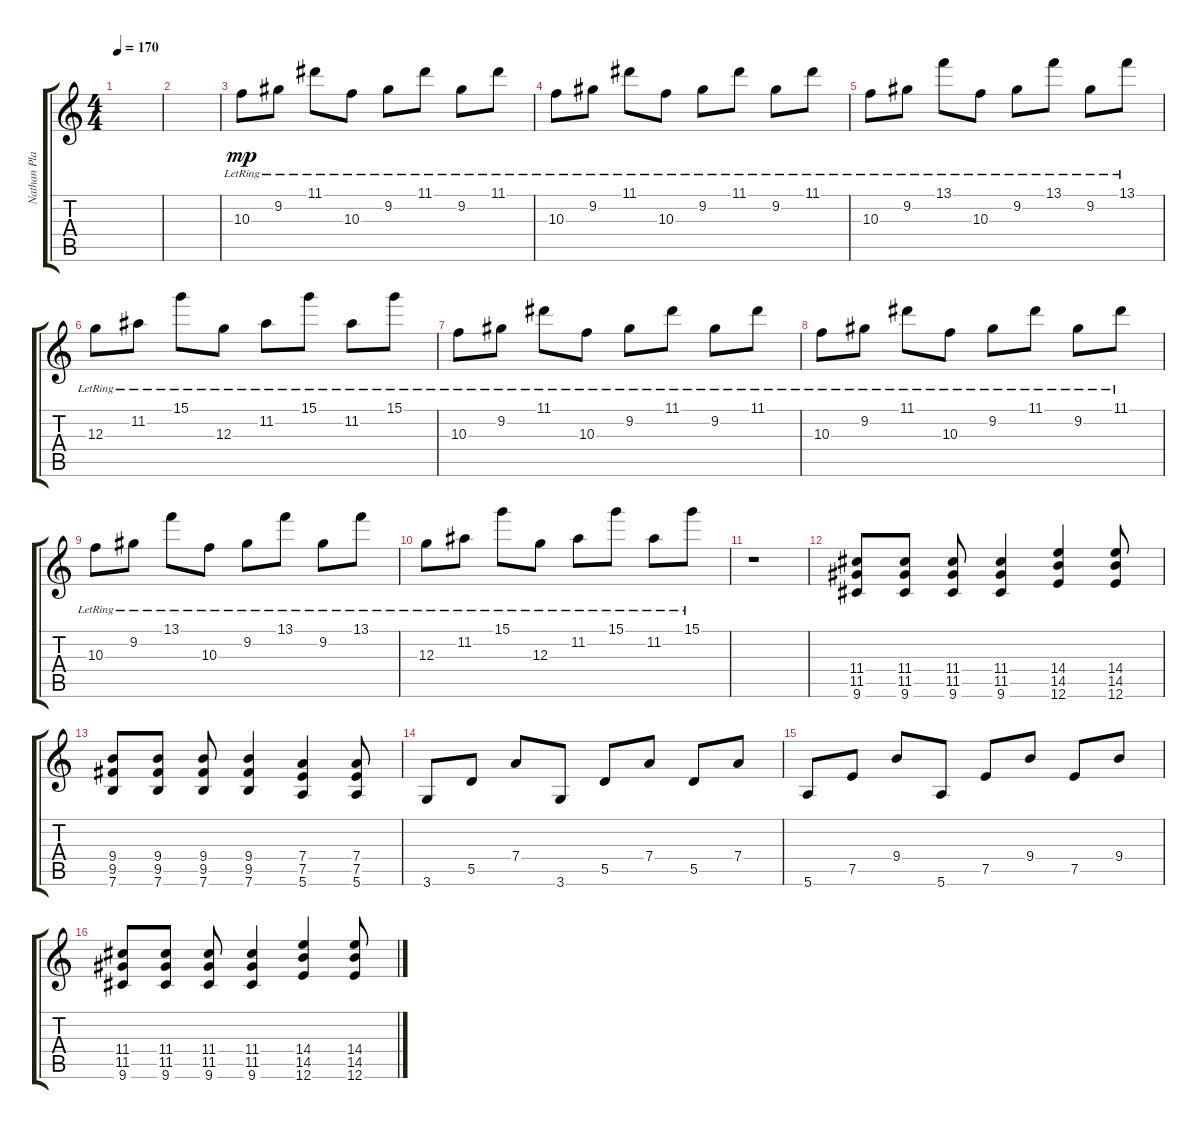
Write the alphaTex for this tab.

\track ("Nathan Playing guitar" "Nathan Pla") {instrument distortionguitar}
\staff {score tabs}
\tuning (E4 B3 G3 D3 A2 E2) {hide}
\ts (4 4)
\tempo 170
\clef g2
\ks c
|
|
10.3{lr}.8{dy mp} 9.2{lr}.8 11.1{lr}.8 10.3{lr}.8 9.2{lr}.8 11.1{lr}.8 9.2{lr}.8 11.1{lr}.8 |
10.3{lr}.8 9.2{lr}.8 11.1{lr}.8 10.3{lr}.8 9.2{lr}.8 11.1{lr}.8 9.2{lr}.8 11.1{lr}.8 |
10.3{lr}.8 9.2{lr}.8 13.1{lr}.8 10.3{lr}.8 9.2{lr}.8 13.1{lr}.8 9.2{lr}.8 13.1{lr}.8 |
12.3{lr}.8 11.2{lr}.8 15.1{lr}.8 12.3{lr}.8 11.2{lr}.8 15.1{lr}.8 11.2{lr}.8 15.1{lr}.8 |
10.3{lr}.8 9.2{lr}.8 11.1{lr}.8 10.3{lr}.8 9.2{lr}.8 11.1{lr}.8 9.2{lr}.8 11.1{lr}.8 |
10.3{lr}.8 9.2{lr}.8 11.1{lr}.8 10.3{lr}.8 9.2{lr}.8 11.1{lr}.8 9.2{lr}.8 11.1{lr}.8 |
10.3{lr}.8 9.2{lr}.8 13.1{lr}.8 10.3{lr}.8 9.2{lr}.8 13.1{lr}.8 9.2{lr}.8 13.1{lr}.8 |
12.3{lr}.8 11.2{lr}.8 15.1{lr}.8 12.3{lr}.8 11.2{lr}.8 15.1{lr}.8 11.2{lr}.8 15.1{lr}.8 |
r.1 |
(11.4 11.5 9.6).8 (11.4 11.5 9.6).8 (11.4 11.5 9.6).8 (11.4 11.5 9.6).4 (14.4 14.5 12.6).4 (14.4 14.5 12.6).8 |
(9.4 9.5 7.6).8 (9.4 9.5 7.6).8 (9.4 9.5 7.6).8 (9.4 9.5 7.6).4 (7.4 7.5 5.6).4 (7.4 7.5 5.6).8 |
3.6.8 5.5.8 7.4.8 3.6.8 5.5.8 7.4.8 5.5.8 7.4.8 |
5.6.8 7.5.8 9.4.8 5.6.8 7.5.8 9.4.8 7.5.8 9.4.8 |
(11.4 11.5 9.6).8 (11.4 11.5 9.6).8 (11.4 11.5 9.6).8 (11.4 11.5 9.6).4 (14.4 14.5 12.6).4 (14.4 14.5 12.6).8
